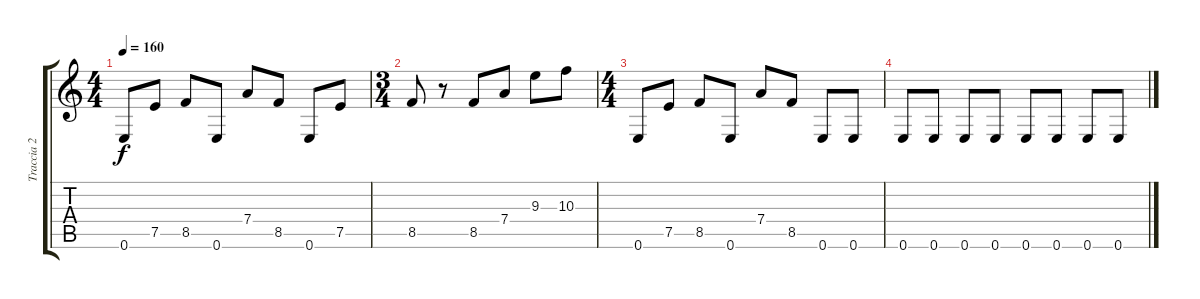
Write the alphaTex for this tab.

\track ("Traccia 2" "Traccia 2") {instrument distortionguitar}
\staff {score tabs}
\tuning (E4 B3 G3 D3 A2 E2) {hide}
\ts (4 4)
\tempo 160
\clef g2
\ks c
0.6.8{dy f} 7.5.8 8.5.8 0.6.8 7.4.8 8.5.8 0.6.8 7.5.8 |
\ts (3 4)
8.5.8 r.8 8.5.8 7.4.8 9.3.8 10.3.8 |
\ts (4 4)
0.6.8 7.5.8 8.5.8 0.6.8 7.4.8 8.5.8 0.6.8 0.6.8 |
0.6.8 0.6.8 0.6.8 0.6.8 0.6.8 0.6.8 0.6.8 0.6.8
